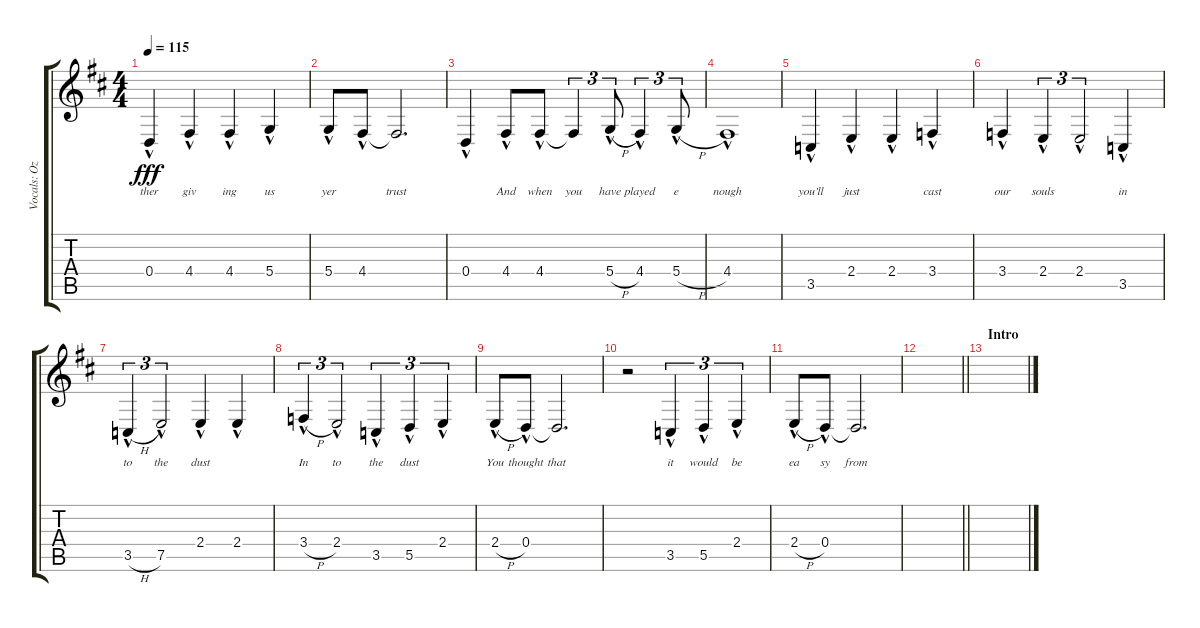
\track ("Vocals: Ozzy" "Vocals: Oz") {instrument lead2sawtooth}
\staff {score tabs}
\tuning (E4 B3 G3 D3 A2 E2) {hide}
\ts (4 4)
\tempo 115
\clef g2
\ks d
0.4{hac}.4{lyrics (0 "ther") lyrics (1 "") lyrics (2 "") lyrics (3 "") lyrics (4 "") dy fff} 4.4{hac}.4{lyrics (0 "giv") lyrics (1 "") lyrics (2 "") lyrics (3 "") lyrics (4 "")} 4.4{hac}.4{lyrics (0 "ing") lyrics (1 "") lyrics (2 "") lyrics (3 "") lyrics (4 "")} 5.4{hac}.4{lyrics (0 "us") lyrics (1 "") lyrics (2 "") lyrics (3 "") lyrics (4 "")} |
5.4{hac}.8{lyrics (0 "yer") lyrics (1 "") lyrics (2 "") lyrics (3 "") lyrics (4 "")} 4.4{hac}.8{lyrics (0 "") lyrics (1 "") lyrics (2 "") lyrics (3 "") lyrics (4 "")} 4.4{t}.2{d lyrics (0 "trust") lyrics (1 "") lyrics (2 "") lyrics (3 "") lyrics (4 "")} |
0.4{hac}.4{lyrics (0 "") lyrics (1 "") lyrics (2 "") lyrics (3 "") lyrics (4 "")} 4.4{hac}.8{lyrics (0 "And") lyrics (1 "") lyrics (2 "") lyrics (3 "") lyrics (4 "")} 4.4{hac}.8{lyrics (0 "when") lyrics (1 "") lyrics (2 "") lyrics (3 "") lyrics (4 "")} 4.4{t}.4{tu (3 2) lyrics (0 "you") lyrics (1 "") lyrics (2 "") lyrics (3 "") lyrics (4 "")} 5.4{h hac}.8{tu (3 2) lyrics (0 "have") lyrics (1 "") lyrics (2 "") lyrics (3 "") lyrics (4 "")} 4.4{hac}.4{tu (3 2) lyrics (0 "played") lyrics (1 "") lyrics (2 "") lyrics (3 "") lyrics (4 "")} 5.4{h hac}.8{tu (3 2) lyrics (0 "e") lyrics (1 "") lyrics (2 "") lyrics (3 "") lyrics (4 "")} |
4.4{hac}.1{lyrics (0 "nough") lyrics (1 "") lyrics (2 "") lyrics (3 "") lyrics (4 "")} |
3.5{hac}.4{lyrics (0 "you’ll") lyrics (1 "") lyrics (2 "") lyrics (3 "") lyrics (4 "")} 2.4{hac}.4{lyrics (0 "just") lyrics (1 "") lyrics (2 "") lyrics (3 "") lyrics (4 "")} 2.4{hac}.4{lyrics (0 "") lyrics (1 "") lyrics (2 "") lyrics (3 "") lyrics (4 "")} 3.4{hac}.4{lyrics (0 "cast") lyrics (1 "") lyrics (2 "") lyrics (3 "") lyrics (4 "")} |
3.4{hac}.4{lyrics (0 "our") lyrics (1 "") lyrics (2 "") lyrics (3 "") lyrics (4 "")} 2.4{hac}.4{tu (3 2) lyrics (0 "souls") lyrics (1 "") lyrics (2 "") lyrics (3 "") lyrics (4 "")} 2.4{hac}.2{tu (3 2) lyrics (0 "") lyrics (1 "") lyrics (2 "") lyrics (3 "") lyrics (4 "")} 3.5{hac}.4{lyrics (0 "in") lyrics (1 "") lyrics (2 "") lyrics (3 "") lyrics (4 "")} |
3.5{h hac}.4{tu (3 2) lyrics (0 "to") lyrics (1 "") lyrics (2 "") lyrics (3 "") lyrics (4 "")} 7.5{hac}.2{tu (3 2) lyrics (0 "the") lyrics (1 "") lyrics (2 "") lyrics (3 "") lyrics (4 "")} 2.4{hac}.4{lyrics (0 "dust") lyrics (1 "") lyrics (2 "") lyrics (3 "") lyrics (4 "")} 2.4{hac}.4{lyrics (0 "") lyrics (1 "") lyrics (2 "") lyrics (3 "") lyrics (4 "")} |
3.4{h hac}.4{tu (3 2) lyrics (0 "In") lyrics (1 "") lyrics (2 "") lyrics (3 "") lyrics (4 "")} 2.4{hac}.2{tu (3 2) lyrics (0 "to") lyrics (1 "") lyrics (2 "") lyrics (3 "") lyrics (4 "")} 3.5{hac}.4{tu (3 2) lyrics (0 "the") lyrics (1 "") lyrics (2 "") lyrics (3 "") lyrics (4 "")} 5.5{hac}.4{tu (3 2) lyrics (0 "dust") lyrics (1 "") lyrics (2 "") lyrics (3 "") lyrics (4 "")} 2.4{hac}.4{tu (3 2) lyrics (0 "") lyrics (1 "") lyrics (2 "") lyrics (3 "") lyrics (4 "")} |
2.4{h hac}.8{lyrics (0 "You") lyrics (1 "") lyrics (2 "") lyrics (3 "") lyrics (4 "")} 0.4{hac}.8{lyrics (0 "thought") lyrics (1 "") lyrics (2 "") lyrics (3 "") lyrics (4 "")} 0.4{t}.2{d lyrics (0 "that") lyrics (1 "") lyrics (2 "") lyrics (3 "") lyrics (4 "")} |
r.2 3.5{hac}.4{tu (3 2) lyrics (0 "it") lyrics (1 "") lyrics (2 "") lyrics (3 "") lyrics (4 "")} 5.5{hac}.4{tu (3 2) lyrics (0 "would") lyrics (1 "") lyrics (2 "") lyrics (3 "") lyrics (4 "")} 2.4{hac}.4{tu (3 2) lyrics (0 "be") lyrics (1 "") lyrics (2 "") lyrics (3 "") lyrics (4 "")} |
2.4{h hac}.8{lyrics (0 "ea") lyrics (1 "") lyrics (2 "") lyrics (3 "") lyrics (4 "")} 0.4{hac}.8{lyrics (0 "sy") lyrics (1 "") lyrics (2 "") lyrics (3 "") lyrics (4 "")} 0.4{t}.2{d lyrics (0 "from") lyrics (1 "") lyrics (2 "") lyrics (3 "") lyrics (4 "")} |
\barLineRight lightlight
|
\section ("" "Intro")
